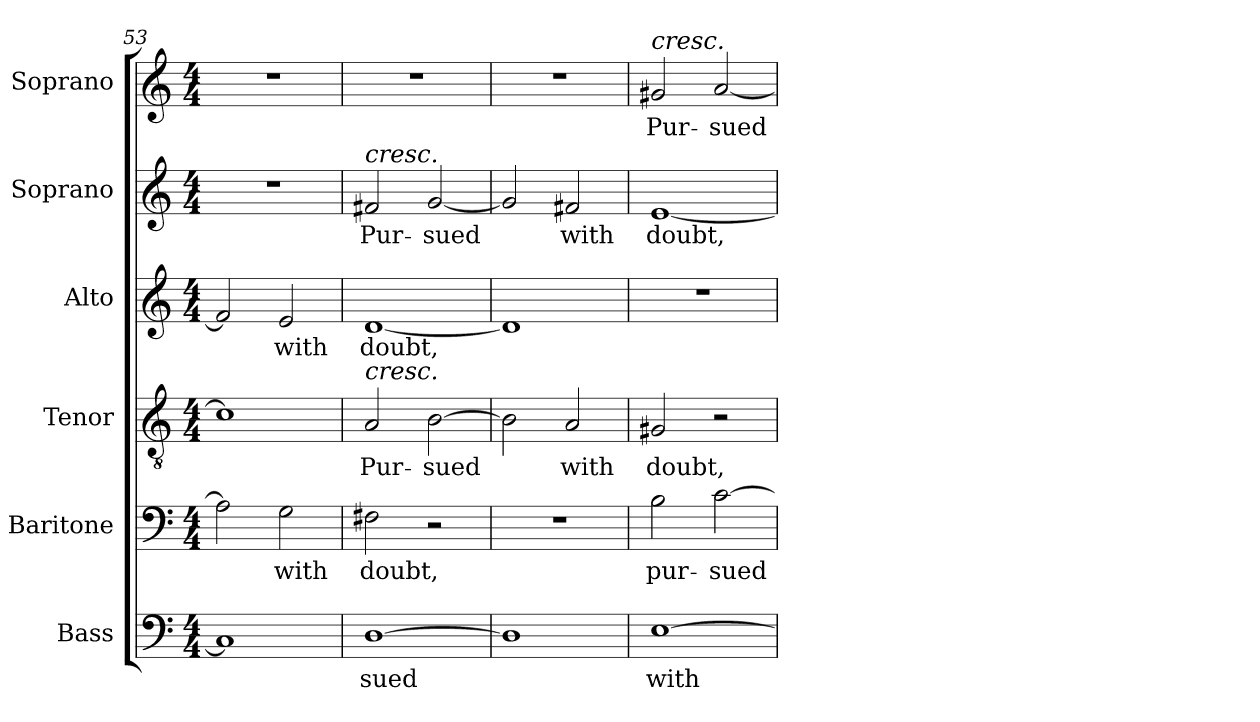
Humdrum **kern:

**kern	**text	**kern	**text	**kern	**text	**kern	**text	**kern	**text	**kern	**text
*part6	*part6	*part5	*part5	*part4	*part4	*part3	*part3	*part2	*part2	*part1	*part1
*staff6	*staff6	*staff5	*staff5	*staff4	*staff4	*staff3	*staff3	*staff2	*staff2	*staff1	*staff1
*I"Bass	*	*I"Baritone	*	*I"Tenor	*	*I"Alto	*	*I"Soprano	*	*I"Soprano	*
*I'B.	*	*I'Bar.	*	*I'T.	*	*I'A.	*	*I'S.	*	*I'S.	*
*clefF4	*	*clefF4	*	*clefGv2	*	*clefG2	*	*clefG2	*	*clefG2	*
*	*	*	*	*ITrd7c12	*	*	*	*	*	*	*
*k[]	*	*k[]	*	*k[]	*	*k[]	*	*k[]	*	*k[]	*
*C:	*	*C:	*	*C:	*	*C:	*	*C:	*	*C:	*
*M4/4	*	*M4/4	*	*M4/4	*	*M4/4	*	*M4/4	*	*M4/4	*
=53	=53	=53	=53	=53	=53	=53	=53	=53	=53	=53	=53
1Ci]	.	2Ai\]	.	1Ci]	.	2fi/]	.	1r	.	1r	.
!	!	!	!LO:LY:b:color=#000000	!	!	!	!	!	!	!	!
!	!	!	!	!	!	!	!LO:LY:b:color=#000000	!	!	!	!
.	.	2Gi\	with	.	.	2ei/	with	.	.	.	.
!!LO:PB:g=z
=54	=54	=54	=54	=54	=54	=54	=54	=54	=54	=54	=54
!	!LO:LY:b:color=#000000	!	!	!	!	!	!	!	!	!	!
!	!	!	!LO:LY:b:color=#000000	!	!	!	!	!	!	!	!
!	!	!	!	!	!LO:LY:b:color=#000000	!	!	!	!	!	!
!	!	!	!	!	!	!	!LO:LY:b:color=#000000	!	!	!	!
!	!	!	!	!	!	!	!	!LO:TX:a:i:t=cresc.	!	!	!
!	!	!	!	!LO:TX:a:i:t=cresc.	!	!	!	!	!	!	!
!	!	!	!	!	!	!	!	!	!LO:LY:b:color=#000000	!	!
[1Di	-sued	2F#Xi\	doubt,	2AAi/	Pur-	[1di	doubt,	2f#Xi/	Pur-	1r	.
!	!	!	!	!	!LO:LY:b:color=#000000	!	!	!	!	!	!
!	!	!	!	!	!	!	!	!	!LO:LY:b:color=#000000	!	!
.	.	2r	.	[2BBi\	-sued	.	.	[2gi/	-sued	.	.
=55	=55	=55	=55	=55	=55	=55	=55	=55	=55	=55	=55
1Di]	.	1r	.	2BBi\]	.	1di]	.	2gi/]	.	1r	.
!	!	!	!	!	!LO:LY:b:color=#000000	!	!	!	!	!	!
!	!	!	!	!	!	!	!	!	!LO:LY:b:color=#000000	!	!
.	.	.	.	2AAi/	with	.	.	2f#Xi/	with	.	.
=56	=56	=56	=56	=56	=56	=56	=56	=56	=56	=56	=56
!	!LO:LY:b:color=#000000	!	!	!	!	!	!	!	!	!	!
!	!	!	!LO:LY:b:color=#000000	!	!	!	!	!	!	!	!
!	!	!	!	!	!LO:LY:b:color=#000000	!	!	!	!	!	!
!	!	!	!	!	!	!	!	!	!LO:LY:b:color=#000000	!	!
!	!	!	!	!	!	!	!	!	!	!LO:TX:a:i:t=cresc.	!
!	!	!	!	!	!	!	!	!	!	!	!LO:LY:b:color=#000000
[1Ei	with	2Bi\	pur-	2GG#Xi/	doubt,	1r	.	[1ei	doubt,	2g#Xi/	Pur-
!	!	!	!LO:LY:b:color=#000000	!	!	!	!	!	!	!	!
!	!	!	!	!	!	!	!	!	!	!	!LO:LY:b:color=#000000
.	.	[2ci\	-sued	2r	.	.	.	.	.	[2ai/	-sued
=	=	=	=	=	=	=	=	=	=	=	=
*-	*-	*-	*-	*-	*-	*-	*-	*-	*-	*-	*-
